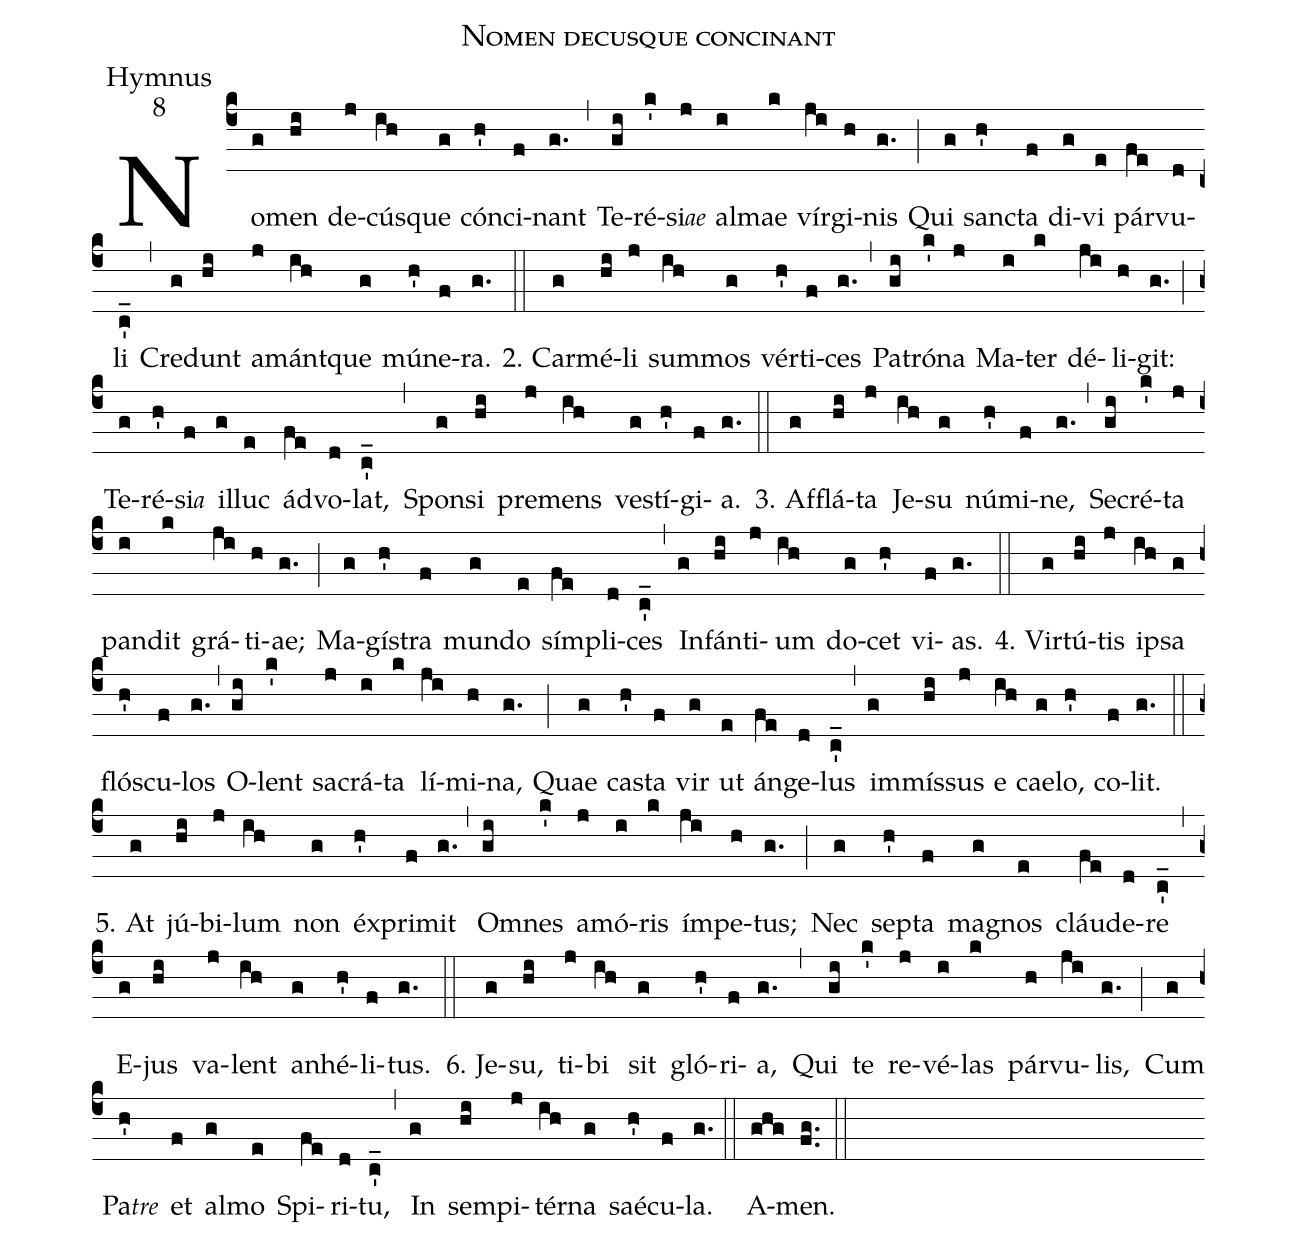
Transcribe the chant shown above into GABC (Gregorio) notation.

name:Nomen decusque concinant;
office-part:Hymnus;
mode:8;
%%
(c4) No(g)men(hi) de(j)cús(ih)que(g) cón(h')ci(f)nant(g.) (,)
Te(gi)ré(k')si<e>ae</e>(j) al(i)mae(k) vír(ji)gi(h)nis(g.) (;)
Qui(g) san(h')cta(f) di(g)vi(e) pár(fe)vu(d)li(c'_) (,)
Cre(g)dunt(hi) a(j)mánt(ih)que(g) mú(h')ne(f)ra.(g.) (::)

2. Car(g)mé(hi)li(j) sum(ih)mos(g) vér(h')ti(f)ces(g.) (,)
Pa(gi)tró(k')na(j) Ma(i)ter(k) dé(ji)li(h)git:(g.) (;)
Te(g)ré(h')si<e>a</e>(f) il(g)luc(e) ád(fe)vo(d)lat,(c'_) (,)
Spon(g)si(hi) pre(j)mens(ih) ve(g)stí(h')gi(f)a.(g.) (::)

3. Af(g)flá(hi)ta(j) Je(ih)su(g) nú(h')mi(f)ne,(g.) (,)
Se(gi)cré(k')ta(j) pan(i)dit(k) grá(ji)ti(h)ae;(g.) (;)
Ma(g)gí(h')stra(f) mun(g)do(e) sím(fe)pli(d)ces(c'_) (,)
In(g)fán(hi)ti(j)um(ih) do(g)cet(h') vi(f)as.(g.) (::)

4. Vir(g)tú(hi)tis(j) i(ih)psa(g) fló(h')scu(f)los(g.) (,)
O(gi)lent(k') sa(j)crá(i)ta(k) lí(ji)mi(h)na,(g.) (;)
Quae(g) ca(h')sta(f) vir(g) ut(e) án(fe)ge(d)lus(c'_) (,)
im(g)mís(hi)sus(j) e(ih) cae(g)lo,(h') co(f)lit.(g.) (::)

5. At(g) jú(hi)bi(j)lum(ih) non(g) éx(h')pri(f)mit(g.) (,)
Om(gi)nes(k') a(j)mó(i)ris(k) ím(ji)pe(h)tus;(g.) (;)
Nec(g) sep(h')ta(f) ma(g)gnos(e) cláu(fe)de(d)re(c'_) (,)
E(g)jus(hi) va(j)lent(ih) an(g)hé(h')li(f)tus.(g.) (::)

6. Je(g)su,(hi) ti(j)bi(ih) sit(g) gló(h')ri(f)a,(g.) (,)
Qui(gi) te(k') re(j)vé(i)las(k) pár(h)vu(ji)lis,(g.) (;)
Cum(g) Pa<e>tre</e>(h') et(f) al(g)mo(e) Spi(fe)ri(d)tu,(c'_) (,)
In(g) sem(hi)pi(j)tér(ih)na(g) saé(h')cu(f)la.(g.) (::) A(ghg)men.(fg..) (::)
